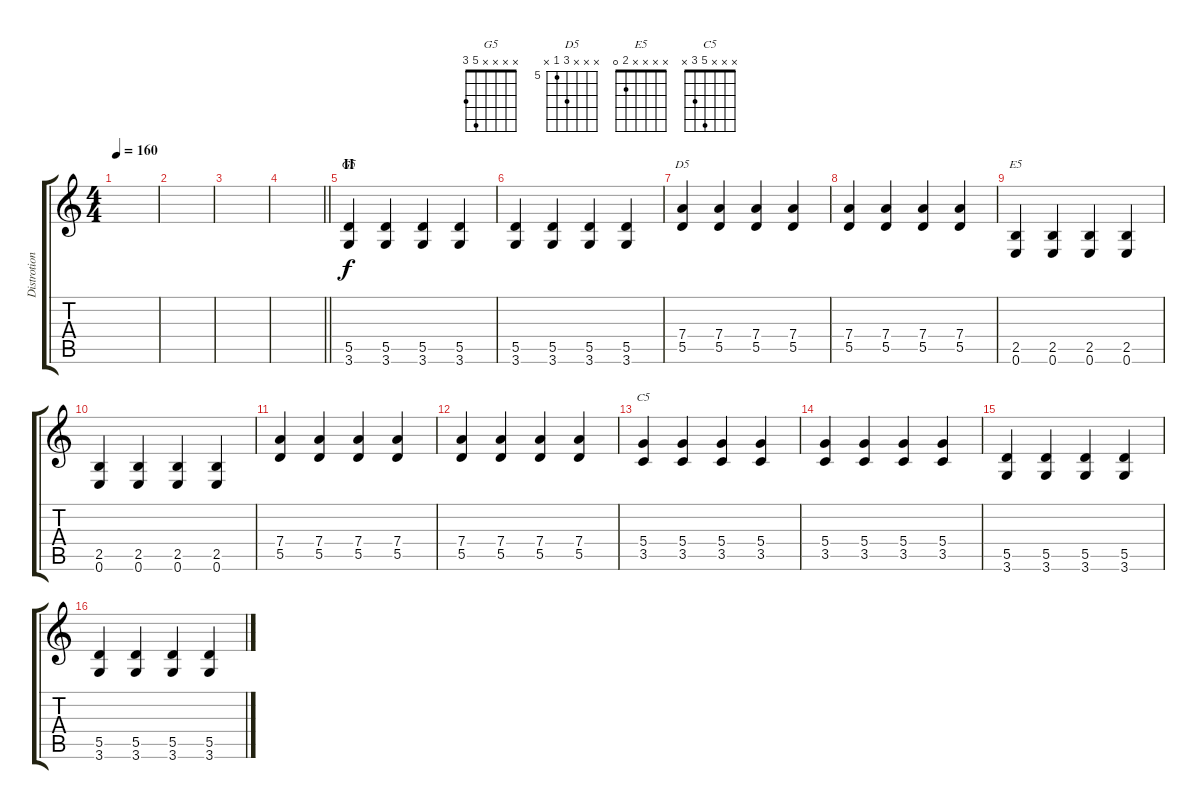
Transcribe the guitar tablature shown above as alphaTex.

\track ("Distrotion Guitar 1" "Distrotion") {instrument distortionguitar}
\staff {score tabs}
\tuning (E4 B3 G3 D3 A2 E2) {hide}
\chord ("G5" x x x x 5 3)
\chord ("D5" x x x 7 5 x) {firstfret 5}
\chord ("E5" x x x x 2 0)
\chord ("C5" x x x 5 3 x)
\ts (4 4)
\tempo 160
\clef g2
\ks c
|
|
|
\barLineRight lightlight
|
\section ("" "II")
(5.5 3.6).4{ch "G5"} (5.5 3.6).4 (5.5 3.6).4 (5.5 3.6).4 |
(5.5 3.6).4 (5.5 3.6).4 (5.5 3.6).4 (5.5 3.6).4 |
(7.4 5.5).4{ch "D5"} (7.4 5.5).4 (7.4 5.5).4 (7.4 5.5).4 |
(7.4 5.5).4 (7.4 5.5).4 (7.4 5.5).4 (7.4 5.5).4 |
(2.5 0.6).4{ch "E5"} (2.5 0.6).4 (2.5 0.6).4 (2.5 0.6).4 |
(2.5 0.6).4 (2.5 0.6).4 (2.5 0.6).4 (2.5 0.6).4 |
(7.4 5.5).4 (7.4 5.5).4 (7.4 5.5).4 (7.4 5.5).4 |
(7.4 5.5).4 (7.4 5.5).4 (7.4 5.5).4 (7.4 5.5).4 |
(5.4 3.5).4{ch "C5"} (5.4 3.5).4 (5.4 3.5).4 (5.4 3.5).4 |
(5.4 3.5).4 (5.4 3.5).4 (5.4 3.5).4 (5.4 3.5).4 |
(5.5 3.6).4 (5.5 3.6).4 (5.5 3.6).4 (5.5 3.6).4 |
(5.5 3.6).4 (5.5 3.6).4 (5.5 3.6).4 (5.5 3.6).4
